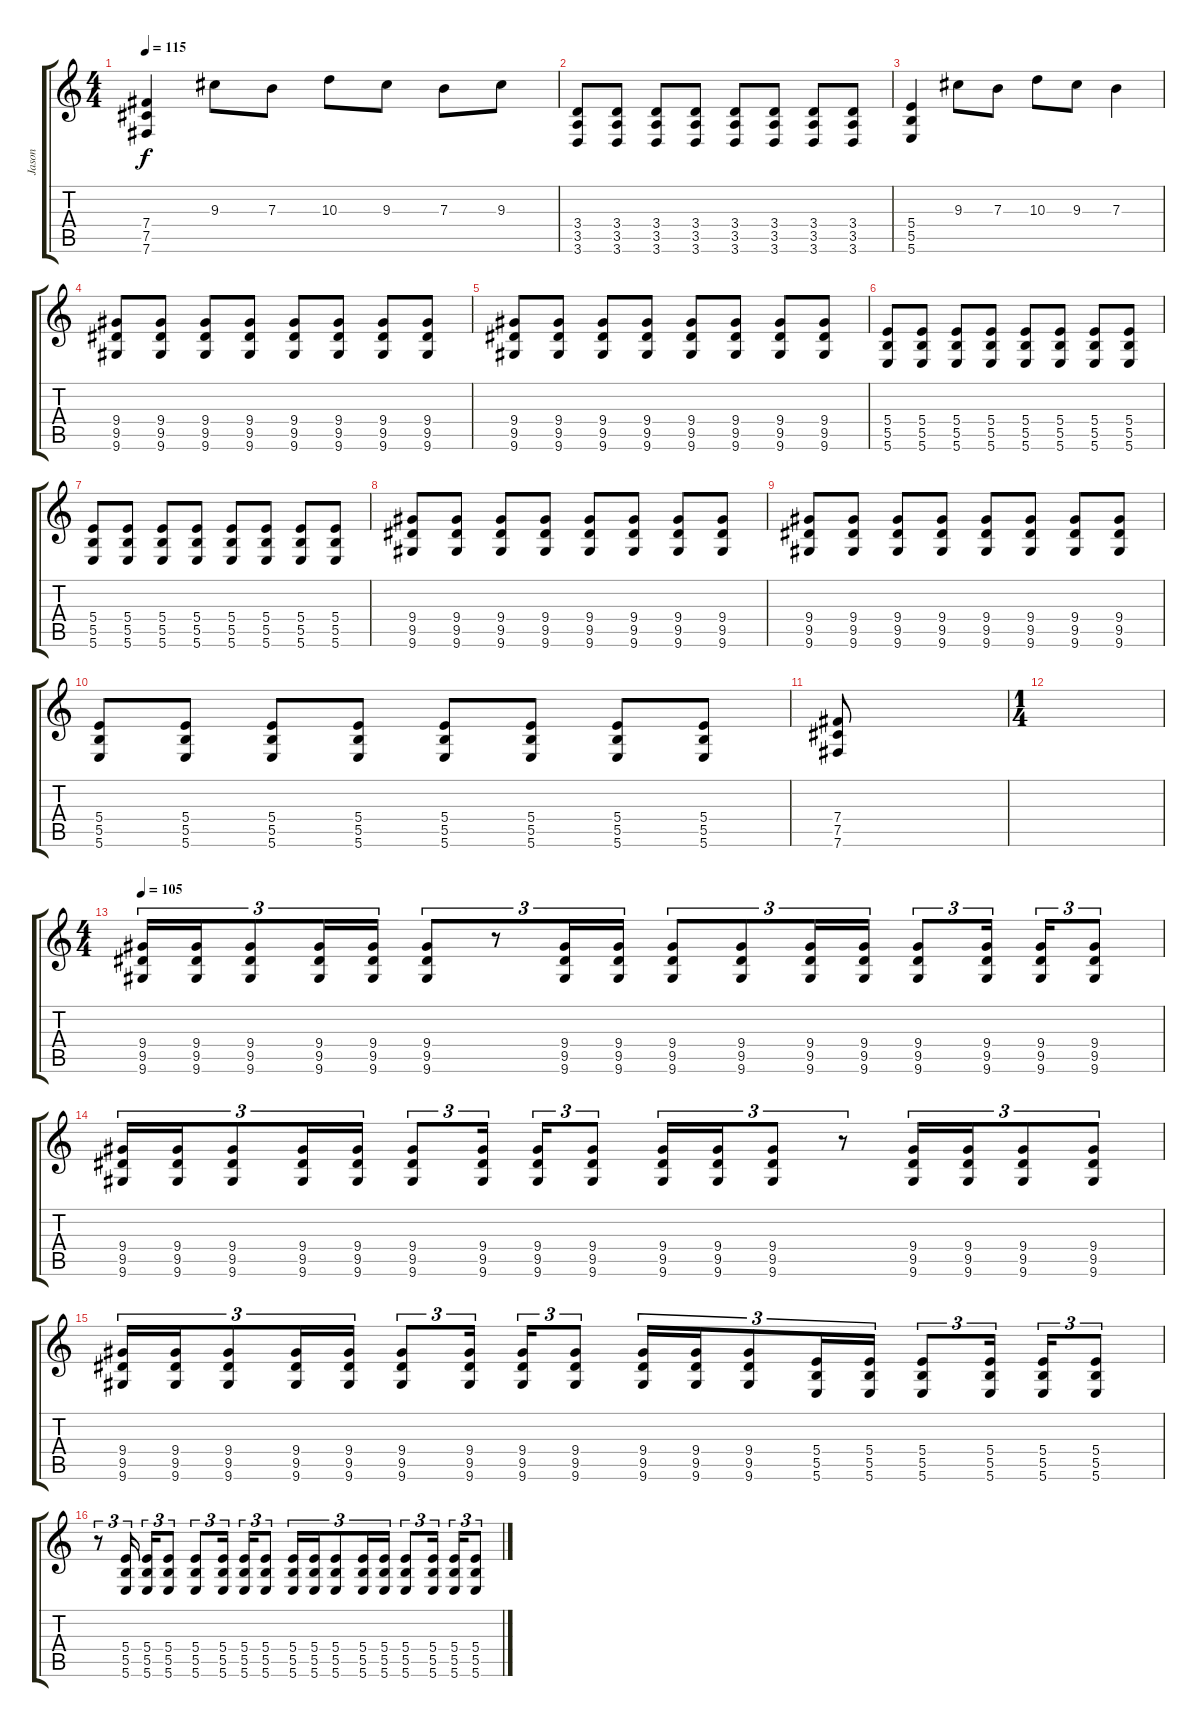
\track ("Jason" "Jason") {instrument distortionguitar}
\staff {score tabs}
\tuning (Db4 Ab3 E3 B2 Gb2 B1) {hide}
\ts (4 4)
\tempo 115
\clef g2
\ks c
(7.4 7.5 7.6).4{dy f} 9.3.8 7.3.8 10.3.8 9.3.8 7.3.8 9.3.8 |
(3.4 3.5 3.6).8 (3.4 3.5 3.6).8 (3.4 3.5 3.6).8 (3.4 3.5 3.6).8 (3.4 3.5 3.6).8 (3.4 3.5 3.6).8 (3.4 3.5 3.6).8 (3.4 3.5 3.6).8 |
(5.4 5.5 5.6).4 9.3.8 7.3.8 10.3.8 9.3.8 7.3.4 |
(9.4 9.5 9.6).8 (9.4 9.5 9.6).8 (9.4 9.5 9.6).8 (9.4 9.5 9.6).8 (9.4 9.5 9.6).8 (9.4 9.5 9.6).8 (9.4 9.5 9.6).8 (9.4 9.5 9.6).8 |
(9.4 9.5 9.6).8 (9.4 9.5 9.6).8 (9.4 9.5 9.6).8 (9.4 9.5 9.6).8 (9.4 9.5 9.6).8 (9.4 9.5 9.6).8 (9.4 9.5 9.6).8 (9.4 9.5 9.6).8 |
(5.4 5.5 5.6).8 (5.4 5.5 5.6).8 (5.4 5.5 5.6).8 (5.4 5.5 5.6).8 (5.4 5.5 5.6).8 (5.4 5.5 5.6).8 (5.4 5.5 5.6).8 (5.4 5.5 5.6).8 |
(5.4 5.5 5.6).8 (5.4 5.5 5.6).8 (5.4 5.5 5.6).8 (5.4 5.5 5.6).8 (5.4 5.5 5.6).8 (5.4 5.5 5.6).8 (5.4 5.5 5.6).8 (5.4 5.5 5.6).8 |
(9.4 9.5 9.6).8 (9.4 9.5 9.6).8 (9.4 9.5 9.6).8 (9.4 9.5 9.6).8 (9.4 9.5 9.6).8 (9.4 9.5 9.6).8 (9.4 9.5 9.6).8 (9.4 9.5 9.6).8 |
(9.4 9.5 9.6).8 (9.4 9.5 9.6).8 (9.4 9.5 9.6).8 (9.4 9.5 9.6).8 (9.4 9.5 9.6).8 (9.4 9.5 9.6).8 (9.4 9.5 9.6).8 (9.4 9.5 9.6).8 |
(5.4 5.5 5.6).8 (5.4 5.5 5.6).8 (5.4 5.5 5.6).8 (5.4 5.5 5.6).8 (5.4 5.5 5.6).8 (5.4 5.5 5.6).8 (5.4 5.5 5.6).8 (5.4 5.5 5.6).8 |
(7.4 7.5 7.6).8 |
\ts (1 4)
|
\ts (4 4)
\tempo 105
(9.4 9.5 9.6).16{tu (3 2)} (9.4 9.5 9.6).16{tu (3 2)} (9.4 9.5 9.6).8{tu (3 2)} (9.4 9.5 9.6).16{tu (3 2)} (9.4 9.5 9.6).16{tu (3 2)} (9.4 9.5 9.6).8{tu (3 2)} r.8{tu (3 2)} (9.4 9.5 9.6).16{tu (3 2)} (9.4 9.5 9.6).16{tu (3 2)} (9.4 9.5 9.6).8{tu (3 2)} (9.4 9.5 9.6).8{tu (3 2)} (9.4 9.5 9.6).16{tu (3 2)} (9.4 9.5 9.6).16{tu (3 2)} (9.4 9.5 9.6).8{tu (3 2)} (9.4 9.5 9.6).16{tu (3 2) beam splitsecondary} (9.4 9.5 9.6).16{tu (3 2)} (9.4 9.5 9.6).8{tu (3 2)} |
(9.4 9.5 9.6).16{tu (3 2)} (9.4 9.5 9.6).16{tu (3 2)} (9.4 9.5 9.6).8{tu (3 2)} (9.4 9.5 9.6).16{tu (3 2)} (9.4 9.5 9.6).16{tu (3 2)} (9.4 9.5 9.6).8{tu (3 2)} (9.4 9.5 9.6).16{tu (3 2) beam splitsecondary} (9.4 9.5 9.6).16{tu (3 2)} (9.4 9.5 9.6).8{tu (3 2)} (9.4 9.5 9.6).16{tu (3 2)} (9.4 9.5 9.6).16{tu (3 2)} (9.4 9.5 9.6).8{tu (3 2)} r.8{tu (3 2)} (9.4 9.5 9.6).16{tu (3 2)} (9.4 9.5 9.6).16{tu (3 2)} (9.4 9.5 9.6).8{tu (3 2)} (9.4 9.5 9.6).8{tu (3 2)} |
(9.4 9.5 9.6).16{tu (3 2)} (9.4 9.5 9.6).16{tu (3 2)} (9.4 9.5 9.6).8{tu (3 2)} (9.4 9.5 9.6).16{tu (3 2)} (9.4 9.5 9.6).16{tu (3 2)} (9.4 9.5 9.6).8{tu (3 2)} (9.4 9.5 9.6).16{tu (3 2) beam splitsecondary} (9.4 9.5 9.6).16{tu (3 2)} (9.4 9.5 9.6).8{tu (3 2)} (9.4 9.5 9.6).16{tu (3 2)} (9.4 9.5 9.6).16{tu (3 2)} (9.4 9.5 9.6).8{tu (3 2)} (5.4 5.5 5.6).16{tu (3 2)} (5.4 5.5 5.6).16{tu (3 2)} (5.4 5.5 5.6).8{tu (3 2)} (5.4 5.5 5.6).16{tu (3 2) beam splitsecondary} (5.4 5.5 5.6).16{tu (3 2)} (5.4 5.5 5.6).8{tu (3 2)} |
r.8{tu (3 2)} (5.4 5.5 5.6).16{tu (3 2) beam splitsecondary} (5.4 5.5 5.6).16{tu (3 2)} (5.4 5.5 5.6).8{tu (3 2)} (5.4 5.5 5.6).8{tu (3 2)} (5.4 5.5 5.6).16{tu (3 2) beam splitsecondary} (5.4 5.5 5.6).16{tu (3 2)} (5.4 5.5 5.6).8{tu (3 2)} (5.4 5.5 5.6).16{tu (3 2)} (5.4 5.5 5.6).16{tu (3 2)} (5.4 5.5 5.6).8{tu (3 2)} (5.4 5.5 5.6).16{tu (3 2)} (5.4 5.5 5.6).16{tu (3 2)} (5.4 5.5 5.6).8{tu (3 2)} (5.4 5.5 5.6).16{tu (3 2) beam splitsecondary} (5.4 5.5 5.6).16{tu (3 2)} (5.4 5.5 5.6).8{tu (3 2)}
